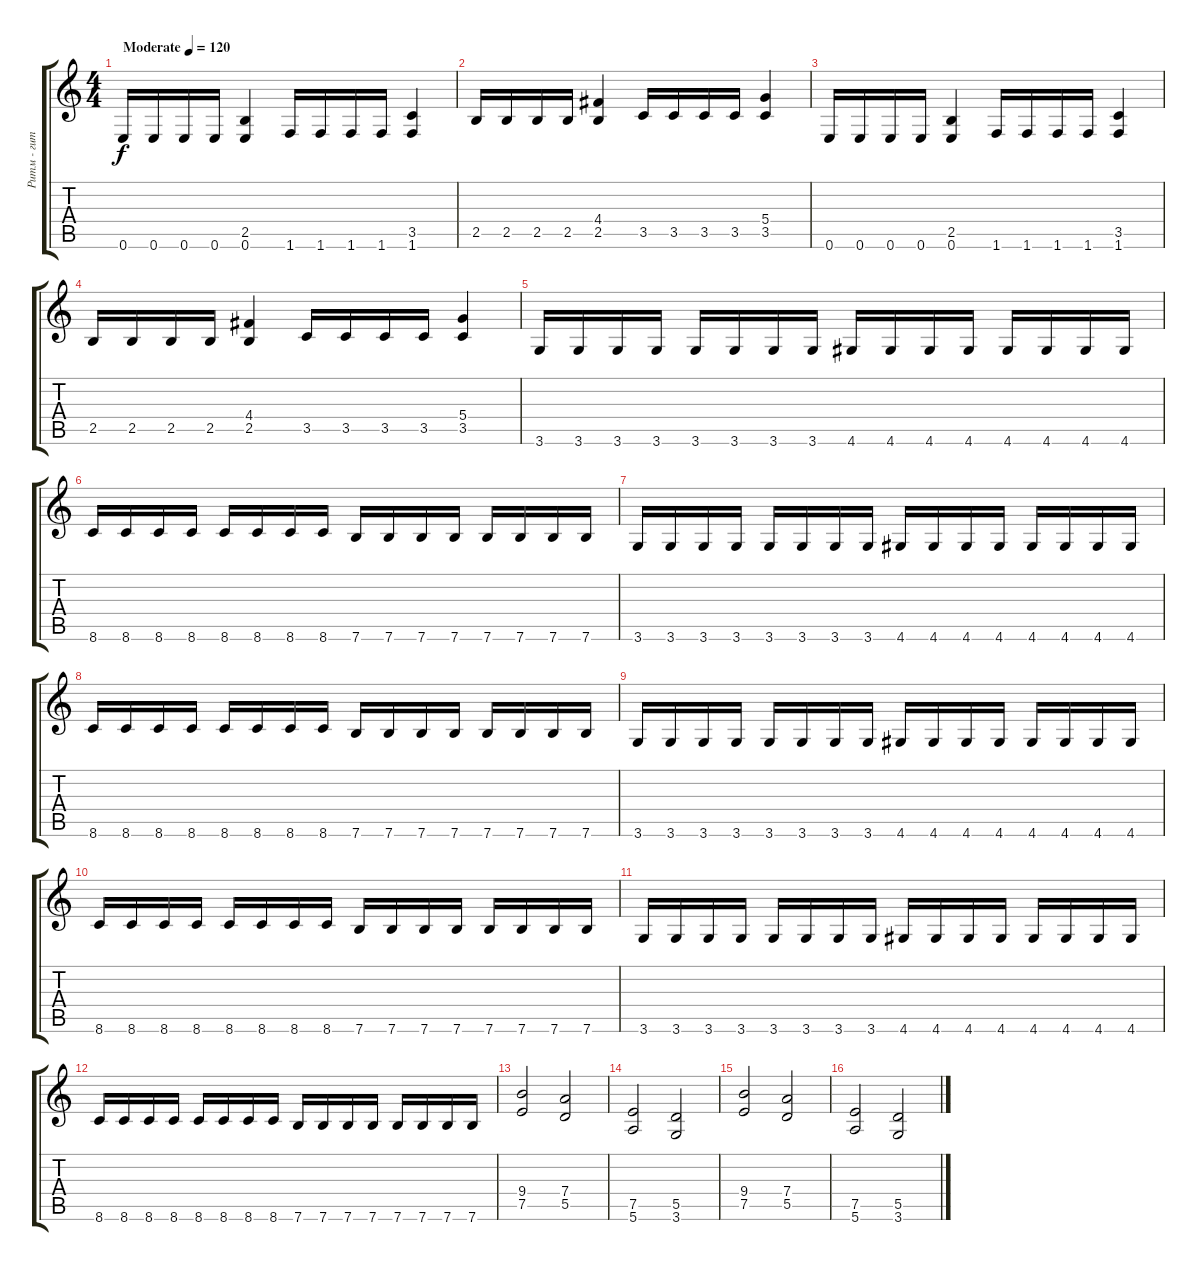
\track ("Ритм - гитара" "Ритм - гит") {instrument distortionguitar}
\staff {score tabs}
\tuning (E4 B3 G3 D3 A2 E2) {hide}
\ts (4 4)
\tempo (120 "Moderate")
\clef g2
\ks c
0.6.16{dy f instrument distortionguitar} 0.6.16 0.6.16 0.6.16 (2.5 0.6).4 1.6.16 1.6.16 1.6.16 1.6.16 (3.5 1.6).4 |
2.5.16 2.5.16 2.5.16 2.5.16 (4.4 2.5).4 3.5.16 3.5.16 3.5.16 3.5.16 (5.4 3.5).4 |
0.6.16 0.6.16 0.6.16 0.6.16 (2.5 0.6).4 1.6.16 1.6.16 1.6.16 1.6.16 (3.5 1.6).4 |
2.5.16 2.5.16 2.5.16 2.5.16 (4.4 2.5).4 3.5.16 3.5.16 3.5.16 3.5.16 (5.4 3.5).4 |
3.6.16 3.6.16 3.6.16 3.6.16 3.6.16 3.6.16 3.6.16 3.6.16 4.6.16 4.6.16 4.6.16 4.6.16 4.6.16 4.6.16 4.6.16 4.6.16 |
8.6.16 8.6.16 8.6.16 8.6.16 8.6.16 8.6.16 8.6.16 8.6.16 7.6.16 7.6.16 7.6.16 7.6.16 7.6.16 7.6.16 7.6.16 7.6.16 |
3.6.16 3.6.16 3.6.16 3.6.16 3.6.16 3.6.16 3.6.16 3.6.16 4.6.16 4.6.16 4.6.16 4.6.16 4.6.16 4.6.16 4.6.16 4.6.16 |
8.6.16 8.6.16 8.6.16 8.6.16 8.6.16 8.6.16 8.6.16 8.6.16 7.6.16 7.6.16 7.6.16 7.6.16 7.6.16 7.6.16 7.6.16 7.6.16 |
3.6.16 3.6.16 3.6.16 3.6.16 3.6.16 3.6.16 3.6.16 3.6.16 4.6.16 4.6.16 4.6.16 4.6.16 4.6.16 4.6.16 4.6.16 4.6.16 |
8.6.16 8.6.16 8.6.16 8.6.16 8.6.16 8.6.16 8.6.16 8.6.16 7.6.16 7.6.16 7.6.16 7.6.16 7.6.16 7.6.16 7.6.16 7.6.16 |
3.6.16 3.6.16 3.6.16 3.6.16 3.6.16 3.6.16 3.6.16 3.6.16 4.6.16 4.6.16 4.6.16 4.6.16 4.6.16 4.6.16 4.6.16 4.6.16 |
8.6.16 8.6.16 8.6.16 8.6.16 8.6.16 8.6.16 8.6.16 8.6.16 7.6.16 7.6.16 7.6.16 7.6.16 7.6.16 7.6.16 7.6.16 7.6.16 |
(9.4 7.5).2 (7.4 5.5).2 |
(7.5 5.6).2 (5.5 3.6).2 |
(9.4 7.5).2 (7.4 5.5).2 |
(7.5 5.6).2 (5.5 3.6).2
